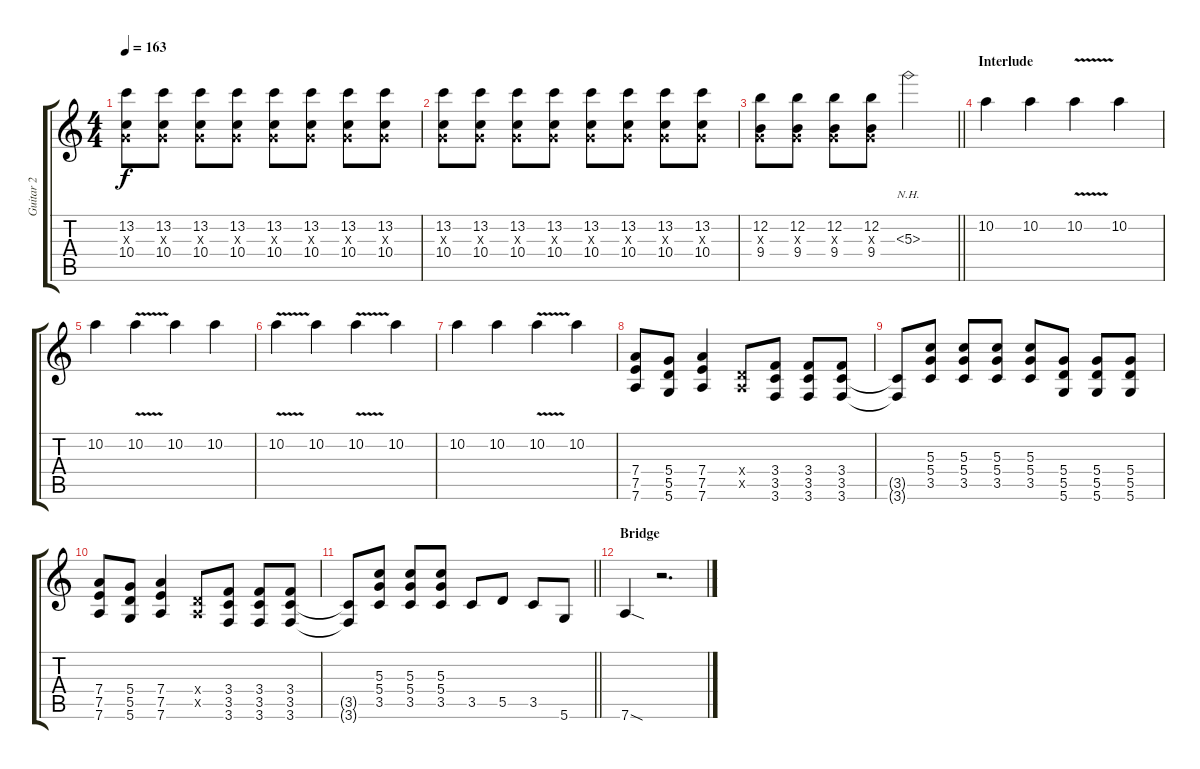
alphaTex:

\track ("Guitar 2" "Guitar 2") {instrument distortionguitar}
\staff {score tabs}
\tuning (E4 B3 G3 D3 A2 D2) {hide}
\ts (4 4)
\tempo 163
\clef g2
\ks c
(13.2 0.3{x} 10.4).8{dy f} (13.2 0.3{x} 10.4).8 (13.2 0.3{x} 10.4).8 (13.2 0.3{x} 10.4).8 (13.2 0.3{x} 10.4).8 (13.2 0.3{x} 10.4).8 (13.2 0.3{x} 10.4).8 (13.2 0.3{x} 10.4).8 |
(13.2 0.3{x} 10.4).8 (13.2 0.3{x} 10.4).8 (13.2 0.3{x} 10.4).8 (13.2 0.3{x} 10.4).8 (13.2 0.3{x} 10.4).8 (13.2 0.3{x} 10.4).8 (13.2 0.3{x} 10.4).8 (13.2 0.3{x} 10.4).8 |
\barLineRight lightlight
(12.2 0.3{x} 9.4).8 (12.2 0.3{x} 9.4).8 (12.2 0.3{x} 9.4).8 (12.2 0.3{x} 9.4).8 5.3{nh}.2 |
\section ("" "Interlude")
10.2.4 10.2.4 10.2{v}.4 10.2.4 |
10.2.4 10.2{v}.4 10.2.4 10.2.4 |
10.2{v}.4 10.2.4 10.2{v}.4 10.2.4 |
10.2.4 10.2.4 10.2{v}.4 10.2.4 |
(7.4 7.5 7.6).8 (5.4 5.5 5.6).8 (7.4 7.5 7.6).4 (0.4{x} 0.5{x}).8 (3.4 3.5 3.6).8 (3.4 3.5 3.6).8 (3.4 3.5 3.6).8 |
(3.5{t} 3.6{t}).8 (5.3 5.4 3.5).8 (5.3 5.4 3.5).8 (5.3 5.4 3.5).8 (5.3 5.4 3.5).8 (5.4 5.5 5.6).8 (5.4 5.5 5.6).8 (5.4 5.5 5.6).8 |
(7.4 7.5 7.6).8 (5.4 5.5 5.6).8 (7.4 7.5 7.6).4 (0.4{x} 0.5{x}).8 (3.4 3.5 3.6).8 (3.4 3.5 3.6).8 (3.4 3.5 3.6).8 |
\barLineRight lightlight
(3.5{t} 3.6{t}).8 (5.3 5.4 3.5).8 (5.3 5.4 3.5).8 (5.3 5.4 3.5).8 3.5.8 5.5.8 3.5.8 5.6.8 |
\section ("" "Bridge")
7.6{sod}.4 r.2{d}
